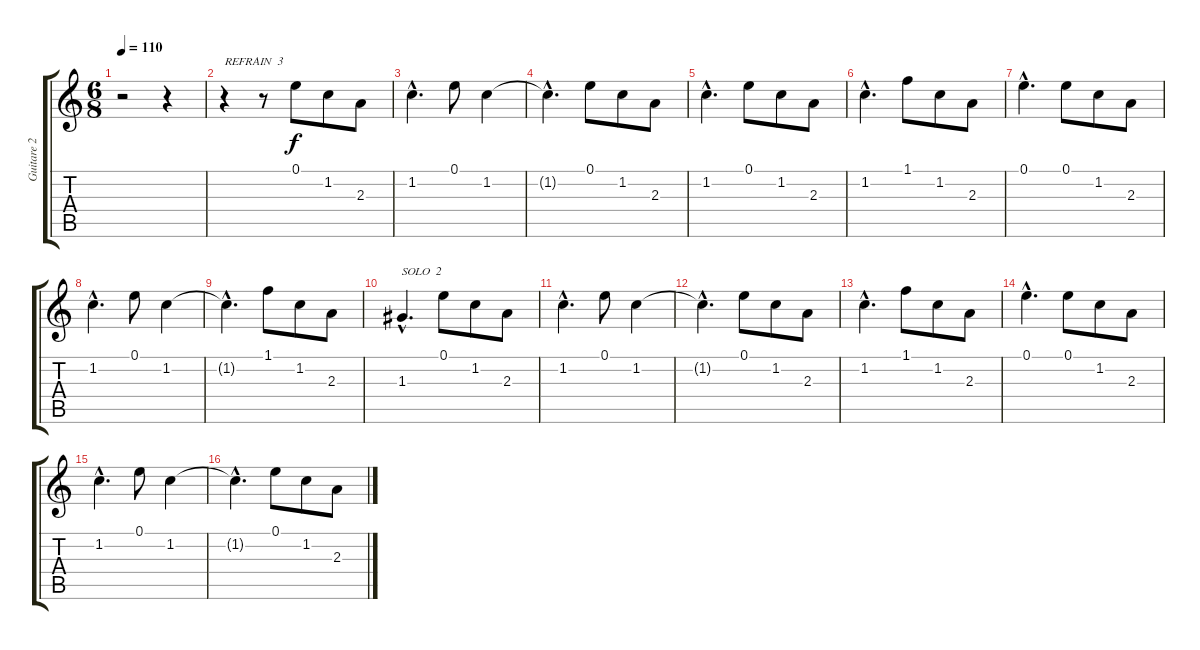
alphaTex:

\track ("Guitare 2" "Guitare 2") {instrument electricguitarclean}
\staff {score tabs}
\tuning (E4 B3 G3 D3 A2 E2) {hide}
\ts (6 8)
\tempo 110
\clef g2
\ks c
r.2{dy f} r.4 |
r.4{txt "REFRAIN  3"} r.8 0.1.8 1.2.8 2.3.8 |
1.2{hac}.4{d} 0.1.8 1.2.4 |
1.2{hac t}.4{d} 0.1.8 1.2.8 2.3.8 |
1.2{hac}.4{d} 0.1.8 1.2.8 2.3.8 |
1.2{hac}.4{d} 1.1.8 1.2.8 2.3.8 |
0.1{hac}.4{d} 0.1.8 1.2.8 2.3.8 |
1.2{hac}.4{d} 0.1.8 1.2.4 |
1.2{hac t}.4{d} 1.1.8 1.2.8 2.3.8 |
1.3{hac}.4{d txt "SOLO  2"} 0.1.8 1.2.8 2.3.8 |
1.2{hac}.4{d} 0.1.8 1.2.4 |
1.2{hac t}.4{d} 0.1.8 1.2.8 2.3.8 |
1.2{hac}.4{d} 1.1.8 1.2.8 2.3.8 |
0.1{hac}.4{d} 0.1.8 1.2.8 2.3.8 |
1.2{hac}.4{d} 0.1.8 1.2.4 |
1.2{hac t}.4{d} 0.1.8 1.2.8 2.3.8
